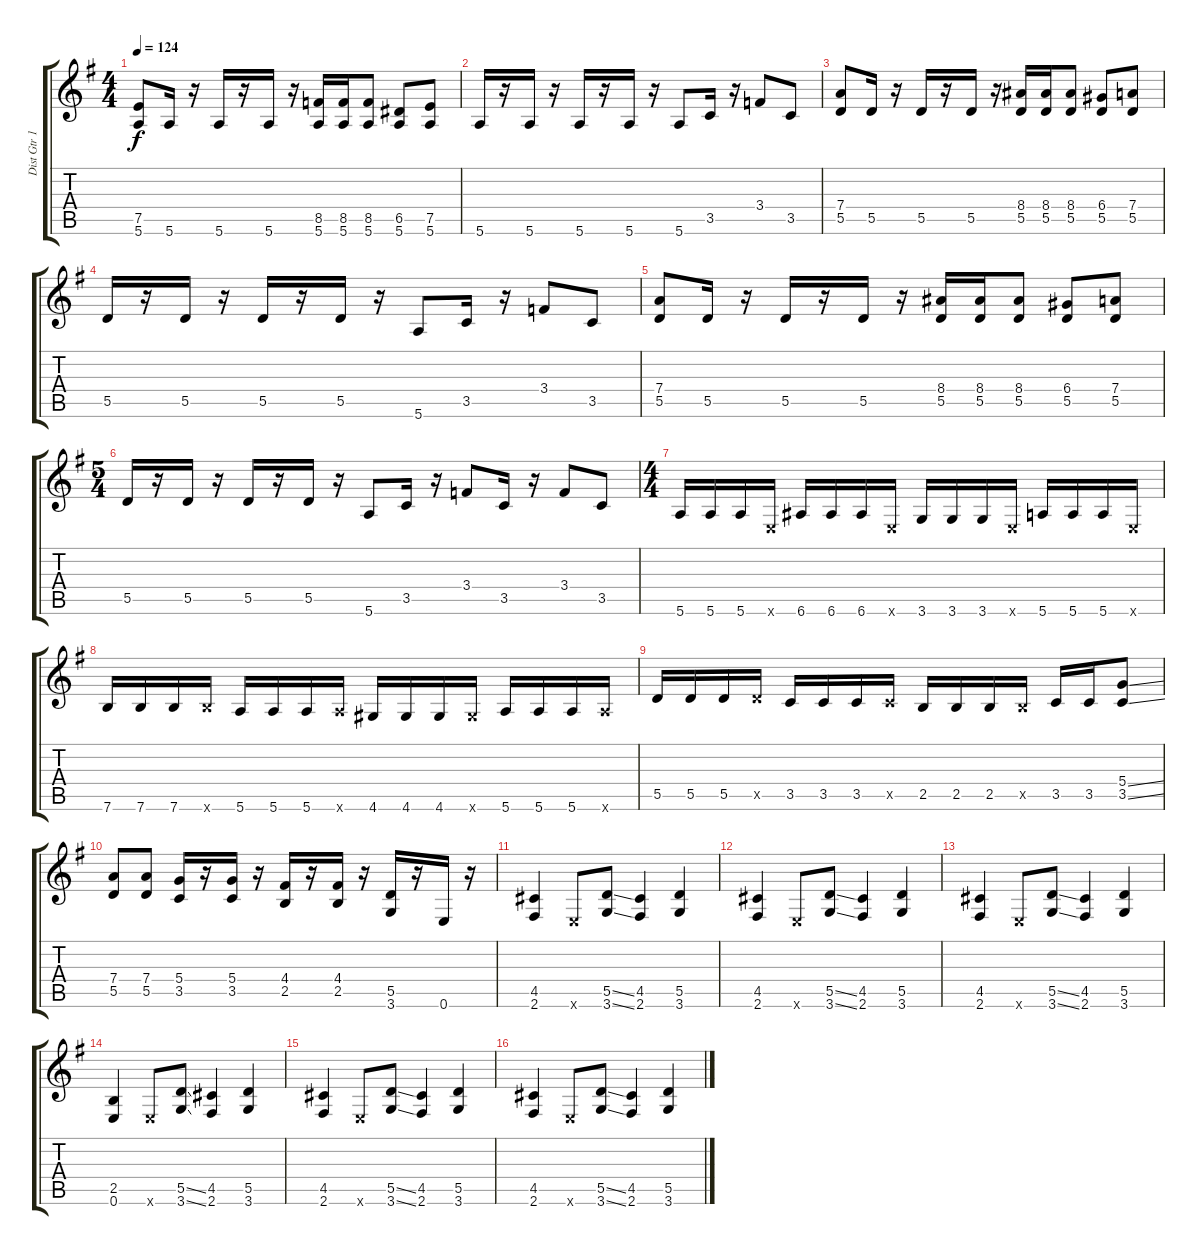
\track ("Dist Gtr 1" "Dist Gtr 1") {instrument distortionguitar}
\staff {score tabs}
\tuning (E4 B3 G3 D3 A2 E2) {hide}
\ts (4 4)
\tempo 124
\clef g2
\ks g
(7.5 5.6).8{dy f} 5.6.16 r.16 5.6.16 r.16 5.6.16 r.16 (8.5 5.6).16 (8.5 5.6).16 (8.5 5.6).8 (6.5 5.6).8 (7.5 5.6).8 |
5.6.16 r.16 5.6.16 r.16 5.6.16 r.16 5.6.16 r.16 5.6.8 3.5.16 r.16 3.4.8 3.5.8 |
(7.4 5.5).8 5.5.16 r.16 5.5.16 r.16 5.5.16 r.16 (8.4 5.5).16 (8.4 5.5).16 (8.4 5.5).8 (6.4 5.5).8 (7.4 5.5).8 |
5.5.16 r.16 5.5.16 r.16 5.5.16 r.16 5.5.16 r.16 5.6.8 3.5.16 r.16 3.4.8 3.5.8 |
(7.4 5.5).8 5.5.16 r.16 5.5.16 r.16 5.5.16 r.16 (8.4 5.5).16 (8.4 5.5).16 (8.4 5.5).8 (6.4 5.5).8 (7.4 5.5).8 |
\ts (5 4)
5.5.16 r.16 5.5.16 r.16 5.5.16 r.16 5.5.16 r.16 5.6.8 3.5.16 r.16 3.4.8 3.5.16 r.16 3.4.8 3.5.8 |
\ts (4 4)
5.6.16 5.6.16 5.6.16 0.6{x}.16 6.6.16 6.6.16 6.6.16 0.6{x}.16 3.6.16 3.6.16 3.6.16 0.6{x}.16 5.6.16 5.6.16 5.6.16 0.6{x}.16 |
7.6.16 7.6.16 7.6.16 7.6{x}.16 5.6.16 5.6.16 5.6.16 5.6{x}.16 4.6.16 4.6.16 4.6.16 4.6{x}.16 5.6.16 5.6.16 5.6.16 5.6{x}.16 |
5.5.16 5.5.16 5.5.16 5.5{x}.16 3.5.16 3.5.16 3.5.16 3.5{x}.16 2.5.16 2.5.16 2.5.16 2.5{x}.16 3.5.16 3.5.16 (5.4{ss} 3.5{ss}).8 |
(7.4 5.5).8 (7.4 5.5).8 (5.4 3.5).16 r.16 (5.4 3.5).16 r.16 (4.4 2.5).16 r.16 (4.4 2.5).16 r.16 (5.5 3.6).16 r.16 0.6.16 r.16 |
(4.5 2.6).4 0.6{x}.8 (5.5{ss} 3.6{ss}).8 (4.5 2.6).4 (5.5 3.6).4 |
(4.5 2.6).4 0.6{x}.8 (5.5{ss} 3.6{ss}).8 (4.5 2.6).4 (5.5 3.6).4 |
(4.5 2.6).4 0.6{x}.8 (5.5{ss} 3.6{ss}).8 (4.5 2.6).4 (5.5 3.6).4 |
(2.5 0.6).4 0.6{x}.8 (5.5{ss} 3.6{ss}).8 (4.5 2.6).4 (5.5 3.6).4 |
(4.5 2.6).4 0.6{x}.8 (5.5{ss} 3.6{ss}).8 (4.5 2.6).4 (5.5 3.6).4 |
(4.5 2.6).4 0.6{x}.8 (5.5{ss} 3.6{ss}).8 (4.5 2.6).4 (5.5 3.6).4
